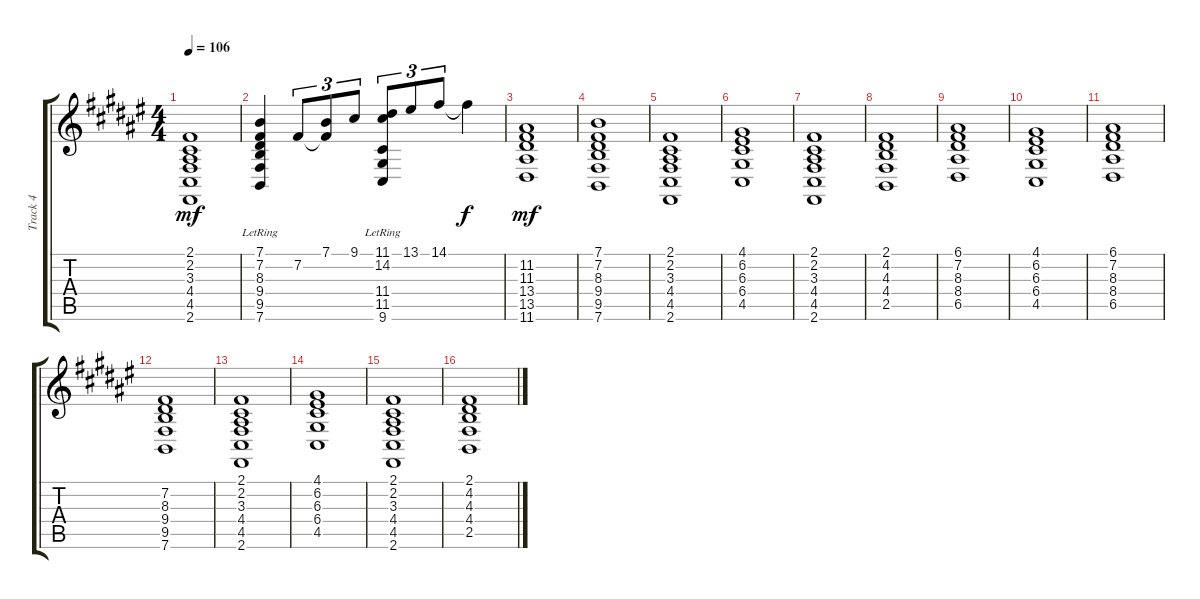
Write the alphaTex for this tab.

\track ("Track 4" "Track 4") {instrument pad3polysynth}
\staff {score tabs}
\tuning (E4 B3 G3 D3 A2 E2) {hide}
\ts (4 4)
\tempo 106
\clef g2
\ks f#
(2.1 2.2 3.3 4.4 4.5 2.6).1{dy mf} |
(7.1{lr} 7.2 8.3{lr} 9.4{lr} 9.5{lr} 7.6{lr}).4 7.2.8{tu (3 2)} (7.1 7.2{t}).8{tu (3 2)} 9.1.8{tu (3 2)} (11.1 14.2{lr} 11.4{lr} 11.5{lr} 9.6{lr}).8{tu (3 2)} 13.1.8{tu (3 2)} 14.1.8{tu (3 2)} 14.1{t}.4{dy f} |
(11.2 11.3 13.4 13.5 11.6).1{dy mf} |
(7.1 7.2 8.3 9.4 9.5 7.6).1 |
(2.1 2.2 3.3 4.4 4.5 2.6).1 |
(4.1 6.2 6.3 6.4 4.5).1 |
(2.1 2.2 3.3 4.4 4.5 2.6).1 |
(2.1 4.2 4.3 4.4 2.5).1 |
(6.1 7.2 8.3 8.4 6.5).1 |
(4.1 6.2 6.3 6.4 4.5).1 |
(6.1 7.2 8.3 8.4 6.5).1 |
(7.2 8.3 9.4 9.5 7.6).1 |
(2.1 2.2 3.3 4.4 4.5 2.6).1 |
(4.1 6.2 6.3 6.4 4.5).1 |
(2.1 2.2 3.3 4.4 4.5 2.6).1 |
(2.1 4.2 4.3 4.4 2.5).1
